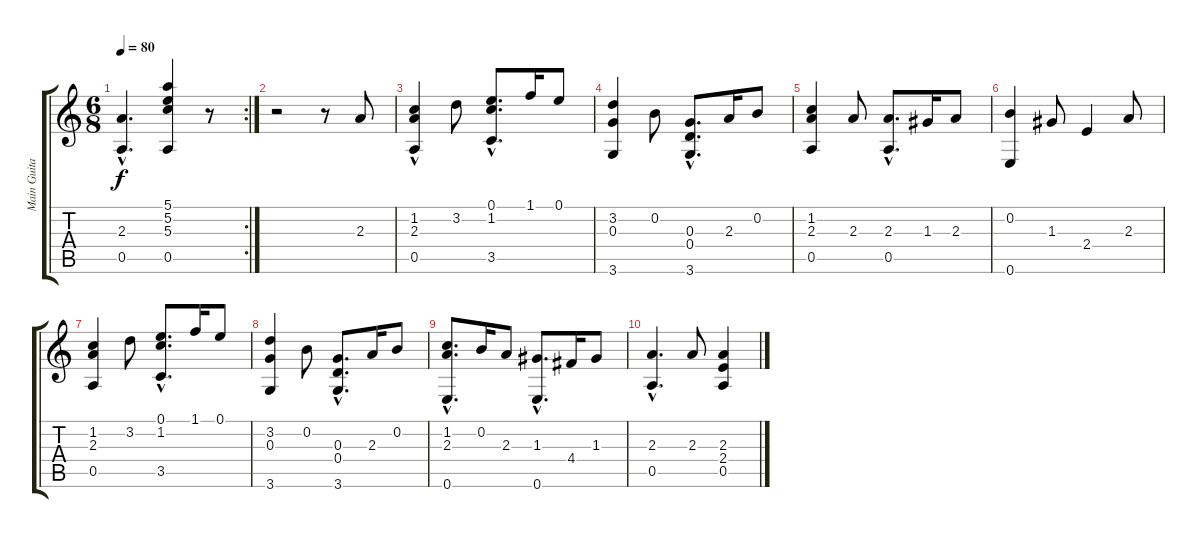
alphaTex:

\track ("Main Guitar" "Main Guita") {instrument acousticguitarsteel}
\staff {score tabs}
\tuning (E4 B3 G3 D3 A2 E2) {hide}
\rc 2
\ts (6 8)
\tempo 80
\clef g2
\ks c
(2.3{hac} 0.5{hac}).4{d dy f} (5.1 5.2 5.3 0.5).4 r.8 |
r.2 r.8 2.3.8 |
(1.2 2.3{hac} 0.5).4 3.2.8 (0.1{hac} 1.2{hac} 3.5{hac}).8{d} 1.1.16 0.1.8 |
(3.2 0.3 3.6).4 0.2.8 (0.3{hac} 0.4{hac} 3.6{hac}).8{d} 2.3.16 0.2.8 |
(1.2 2.3 0.5).4 2.3.8 (2.3{hac} 0.5{hac}).8{d} 1.3.16 2.3.8 |
(0.2 0.6).4 1.3.8 2.4.4 2.3.8 |
(1.2 2.3 0.5).4 3.2.8 (0.1{hac} 1.2{hac} 3.5{hac}).8{d} 1.1.16 0.1.8 |
(3.2 0.3 3.6).4 0.2.8 (0.3{hac} 0.4{hac} 3.6{hac}).8{d} 2.3.16 0.2.8 |
(1.2{hac} 2.3{hac} 0.6{hac}).8{d} 0.2.16 2.3.8 (1.3{hac} 0.6{hac}).8{d} 4.4.16 1.3.8 |
(2.3{hac} 0.5{hac}).4{d} 2.3.8 (2.3 2.4 0.5).4
